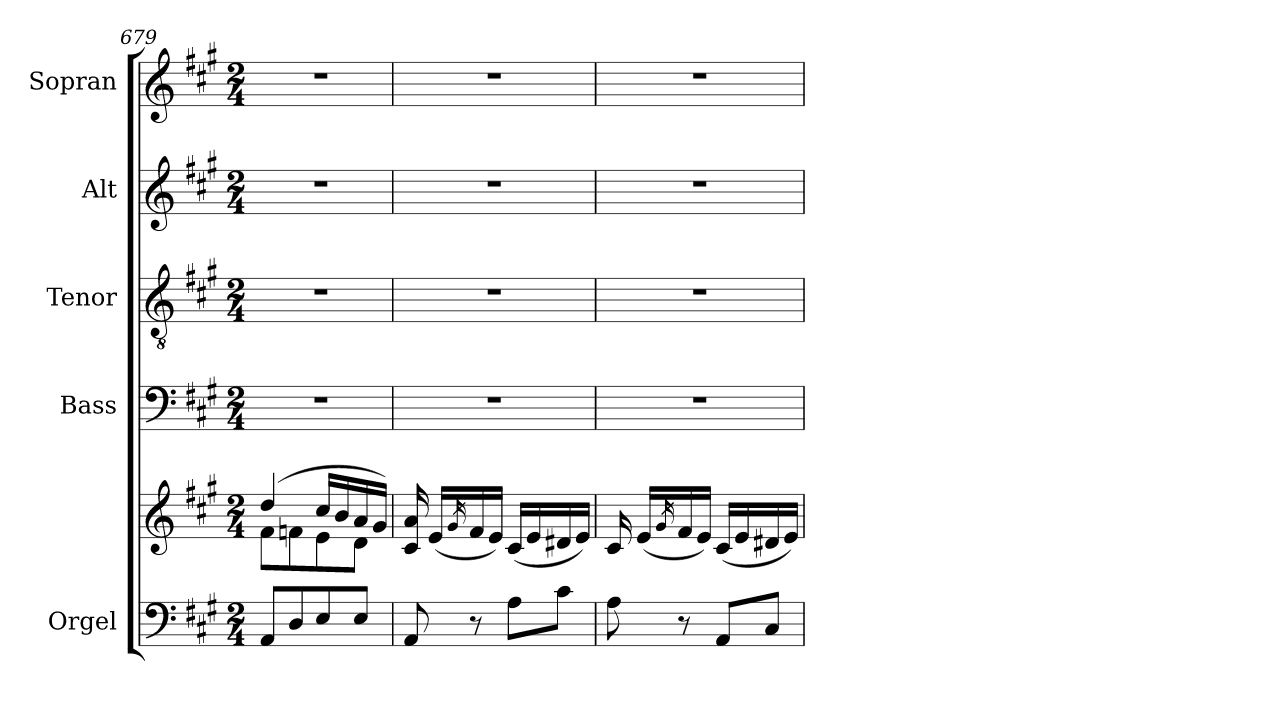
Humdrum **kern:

**kern	**kern	**kern	**kern	**kern	**kern
*part5	*part5	*part4	*part3	*part2	*part1
*staff6	*staff5	*staff4	*staff3	*staff2	*staff1
*I"Orgel	*	*I"Bass	*I"Tenor	*I"Alt	*I"Sopran
*I'Org.	*	*I'B.	*I'T.	*I'A.	*I'S.
*clefF4	*clefG2	*clefF4	*clefGv2	*clefG2	*clefG2
*k[f#c#g#]	*k[f#c#g#]	*k[f#c#g#]	*k[f#c#g#]	*k[f#c#g#]	*k[f#c#g#]
*A:	*A:	*A:	*A:	*A:	*A:
*M2/4	*M2/4	*M2/4	*M2/4	*M2/4	*M2/4
=679	=679	=679	=679	=679	=679
*	*^	*	*	*	*
8AA/L	(4dd/	8f#\L	2r	2r	2r	2r
8D/	.	8fn\	.	.	.	.
8E/	16cc#/LL	8e\	.	.	.	.
.	16b/	.	.	.	.	.
8E/J	16a/	8d\J	.	.	.	.
.	16g#/JJ)	.	.	.	.	.
*	*v	*v	*	*	*	*
=680	=680	=680	=680	=680	=680
8AA/	16c#/ 16a/	2r	2r	2r	2r
.	(<16e/LL	.	.	.	.
.	16qg#/	.	.	.	.
8r	16f#/	.	.	.	.
.	16e/JJ)	.	.	.	.
8A\L	(<16c#/LL	.	.	.	.
.	16e/	.	.	.	.
8c#\J	16d#X/	.	.	.	.
.	16e/JJ)	.	.	.	.
=681	=681	=681	=681	=681	=681
8A\	16c#/	2r	2r	2r	2r
.	(<16e/LL	.	.	.	.
.	16qg#/	.	.	.	.
8r	16f#/	.	.	.	.
.	16e/JJ)	.	.	.	.
8AA/L	(<16c#/LL	.	.	.	.
.	16e/	.	.	.	.
8C#/J	16d#X/	.	.	.	.
.	16e/JJ)	.	.	.	.
=	=	=	=	=	=
*-	*-	*-	*-	*-	*-
